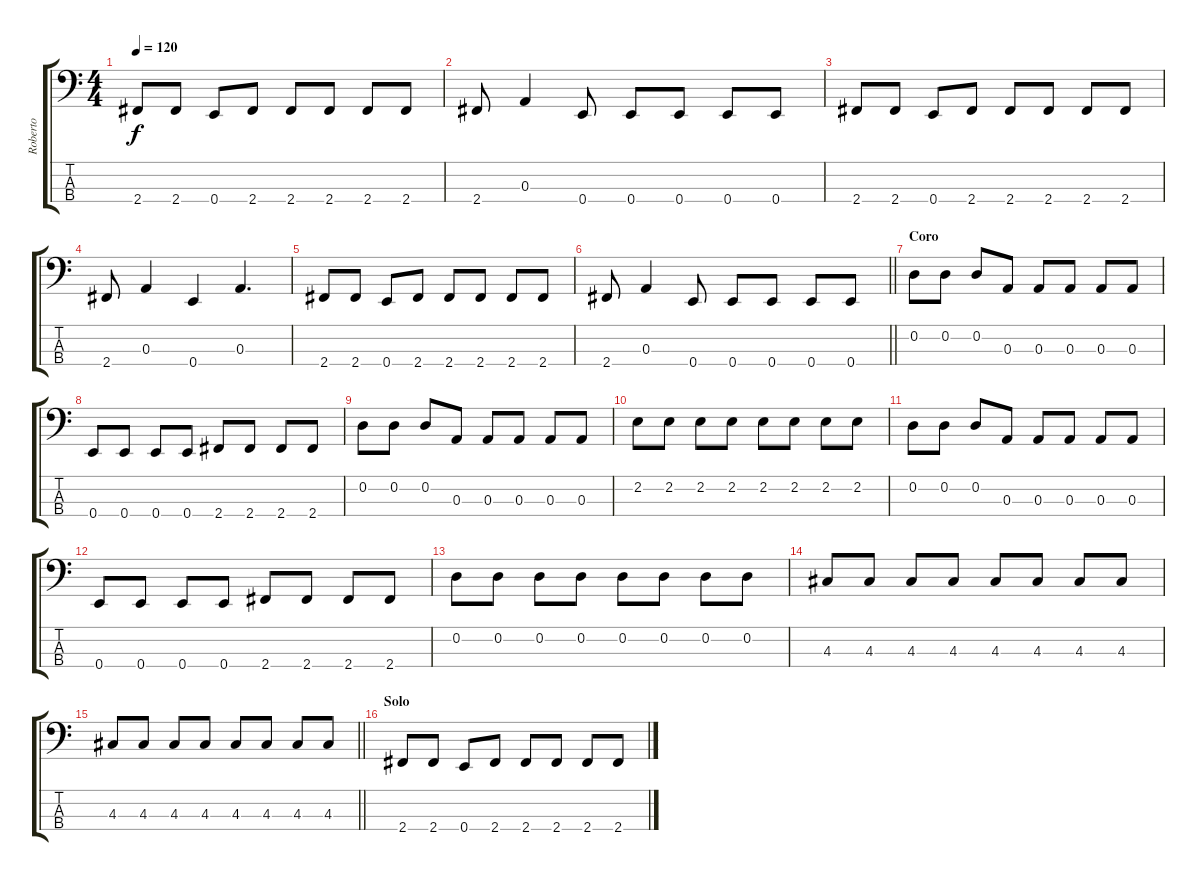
\track ("Roberto" "Roberto") {instrument electricbassfinger}
\staff {score tabs}
\tuning (G2 D2 A1 E1) {hide}
\ts (4 4)
\tempo 120
\clef f4
\ks c
2.4.8{dy f} 2.4.8 0.4.8 2.4.8 2.4.8 2.4.8 2.4.8 2.4.8 |
2.4.8 0.3.4 0.4.8 0.4.8 0.4.8 0.4.8 0.4.8 |
2.4.8 2.4.8 0.4.8 2.4.8 2.4.8 2.4.8 2.4.8 2.4.8 |
2.4.8 0.3.4 0.4.4 0.3.4{d} |
2.4.8 2.4.8 0.4.8 2.4.8 2.4.8 2.4.8 2.4.8 2.4.8 |
\barLineRight lightlight
2.4.8 0.3.4 0.4.8 0.4.8 0.4.8 0.4.8 0.4.8 |
\section ("" "Coro")
0.2.8 0.2.8 0.2.8 0.3.8 0.3.8 0.3.8 0.3.8 0.3.8 |
0.4.8 0.4.8 0.4.8 0.4.8 2.4.8 2.4.8 2.4.8 2.4.8 |
0.2.8 0.2.8 0.2.8 0.3.8 0.3.8 0.3.8 0.3.8 0.3.8 |
2.2.8 2.2.8 2.2.8 2.2.8 2.2.8 2.2.8 2.2.8 2.2.8 |
0.2.8 0.2.8 0.2.8 0.3.8 0.3.8 0.3.8 0.3.8 0.3.8 |
0.4.8 0.4.8 0.4.8 0.4.8 2.4.8 2.4.8 2.4.8 2.4.8 |
0.2.8 0.2.8 0.2.8 0.2.8 0.2.8 0.2.8 0.2.8 0.2.8 |
4.3.8 4.3.8 4.3.8 4.3.8 4.3.8 4.3.8 4.3.8 4.3.8 |
\barLineRight lightlight
4.3.8 4.3.8 4.3.8 4.3.8 4.3.8 4.3.8 4.3.8 4.3.8 |
\section ("" "Solo")
2.4.8 2.4.8 0.4.8 2.4.8 2.4.8 2.4.8 2.4.8 2.4.8
